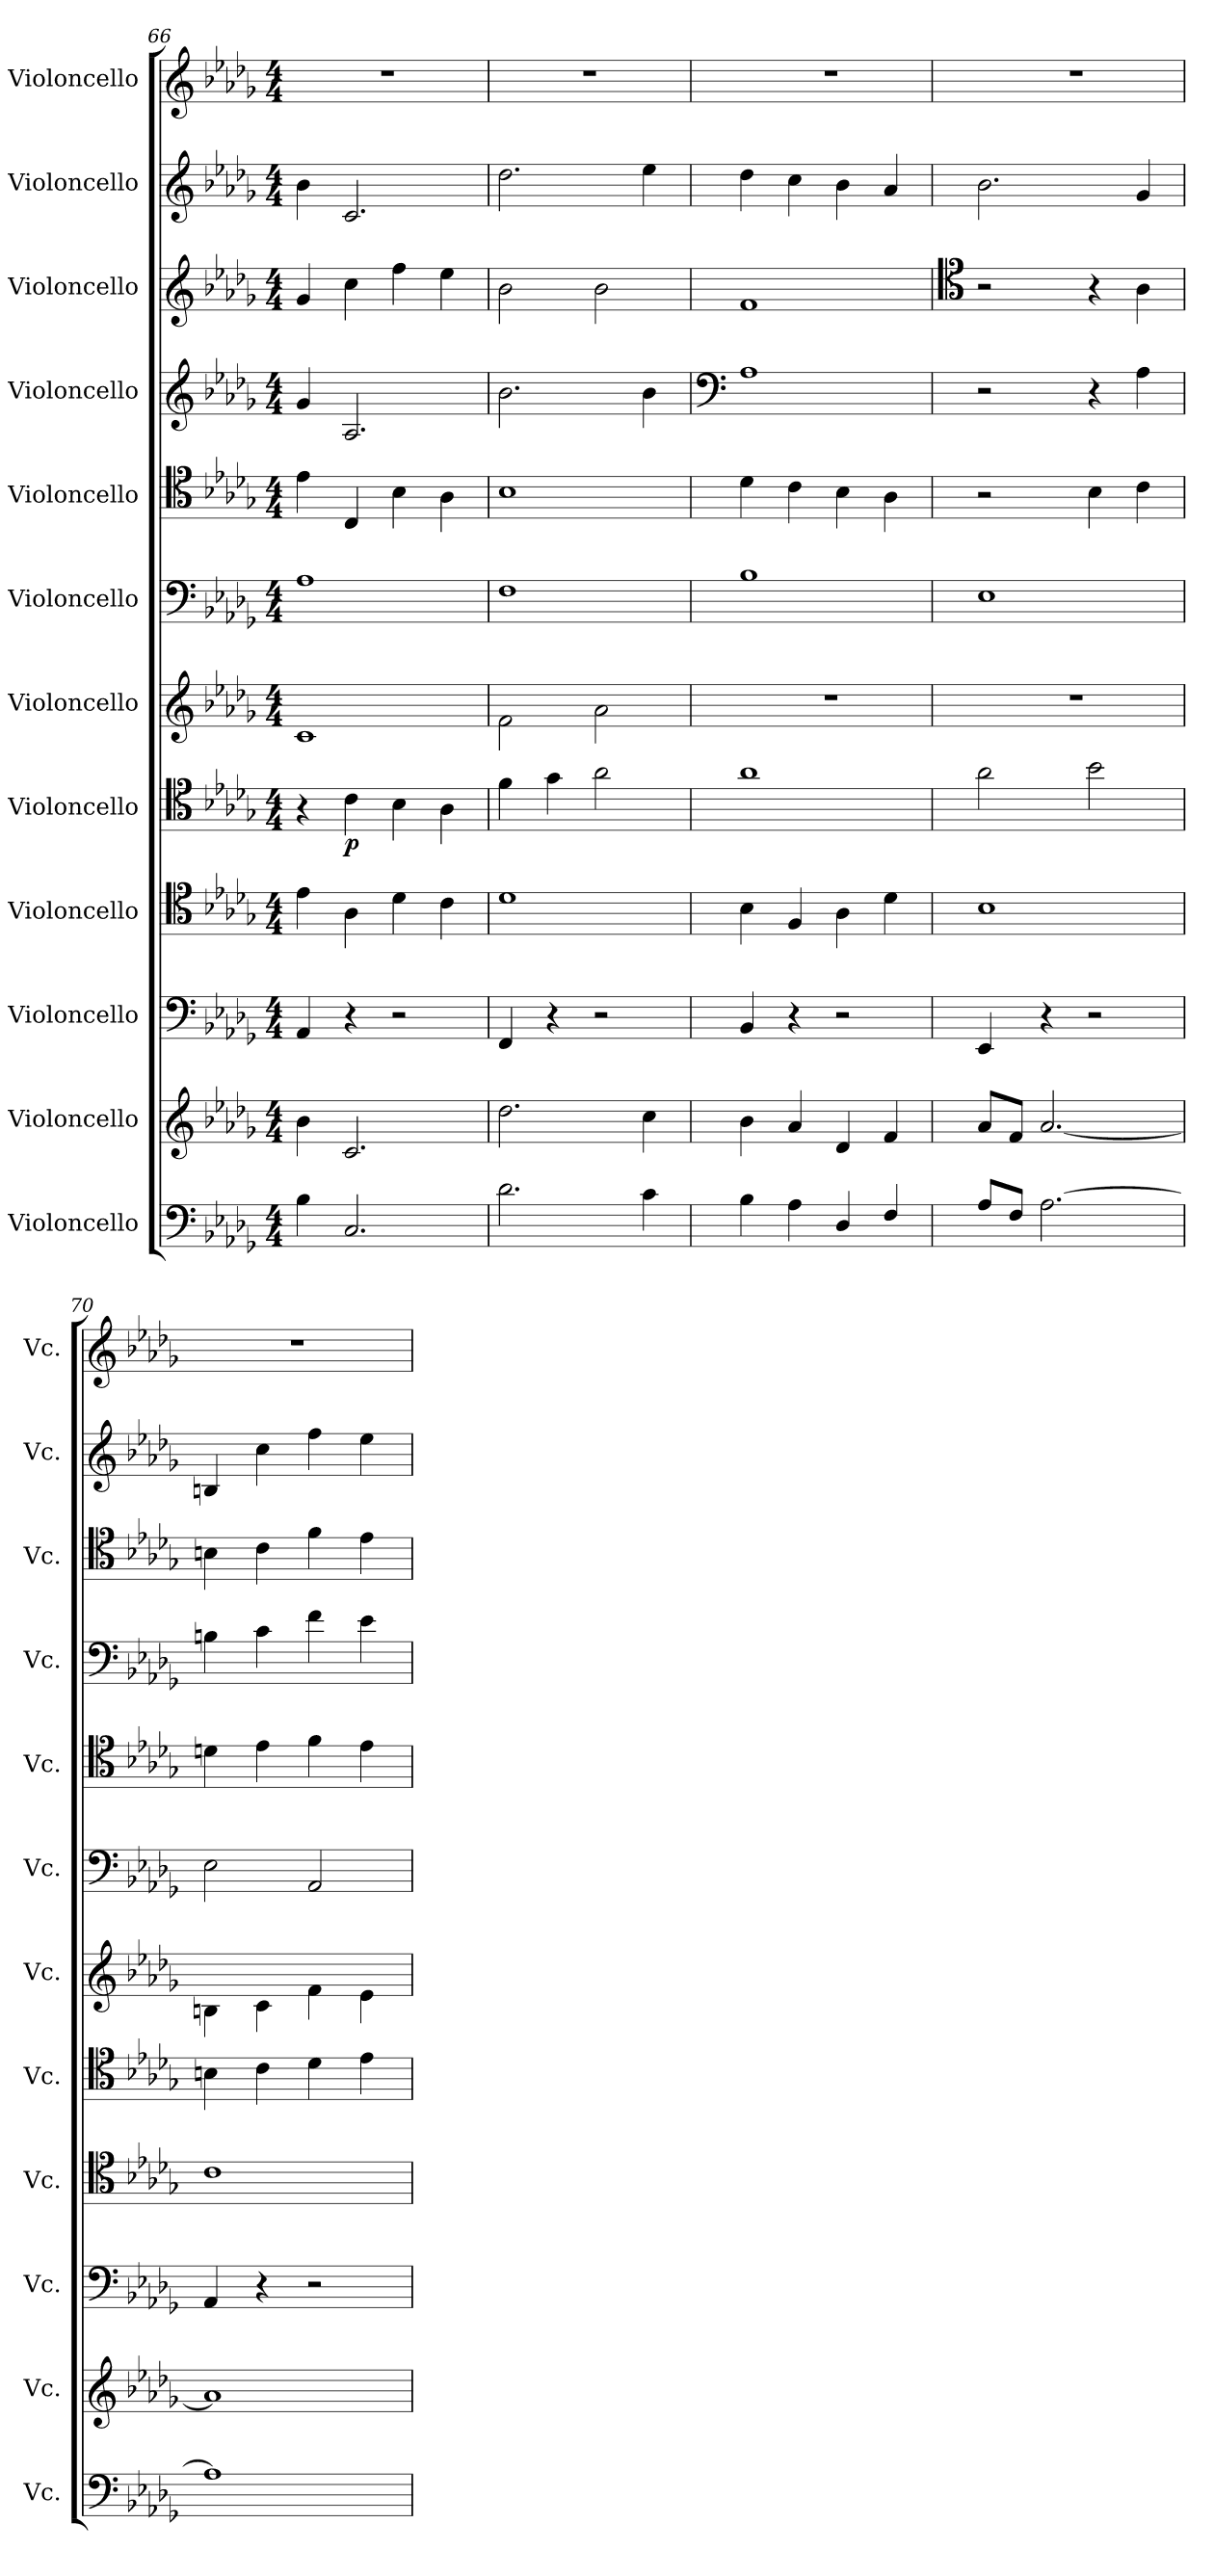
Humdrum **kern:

**kern	**kern	**kern	**kern	**kern	**dynam	**kern	**kern	**kern	**kern	**kern	**kern	**kern
*part12	*part11	*part10	*part9	*part8	*part8	*part7	*part6	*part5	*part4	*part3	*part2	*part1
*staff12	*staff11	*staff10	*staff9	*staff8	*staff8	*staff7	*staff6	*staff5	*staff4	*staff3	*staff2	*staff1
*I"Violoncello	*I"Violoncello	*I"Violoncello	*I"Violoncello	*I"Violoncello	*	*I"Violoncello	*I"Violoncello	*I"Violoncello	*I"Violoncello	*I"Violoncello	*I"Violoncello	*I"Violoncello
*I'Vc.	*I'Vc.	*I'Vc.	*I'Vc.	*I'Vc.	*	*I'Vc.	*I'Vc.	*I'Vc.	*I'Vc.	*I'Vc.	*I'Vc.	*I'Vc.
*clefF4	*clefG2	*clefF4	*clefC4	*clefC4	*	*clefG2	*clefF4	*clefC4	*clefG2	*clefG2	*clefG2	*clefG2
*k[b-e-a-d-g-]	*k[b-e-a-d-g-]	*k[b-e-a-d-g-]	*k[b-e-a-d-g-]	*k[b-e-a-d-g-]	*	*k[b-e-a-d-g-]	*k[b-e-a-d-g-]	*k[b-e-a-d-g-]	*k[b-e-a-d-g-]	*k[b-e-a-d-g-]	*k[b-e-a-d-g-]	*k[b-e-a-d-g-]
*M4/4	*M4/4	*M4/4	*M4/4	*M4/4	*	*M4/4	*M4/4	*M4/4	*M4/4	*M4/4	*M4/4	*M4/4
=66	=66	=66	=66	=66	=66	=66	=66	=66	=66	=66	=66	=66
4B-\	4b-\	4AA-/	4e-\	4r	.	1c	1A-	4e-\	4g-/	4g-/	4b-\	1r
!	!	!	!	!	!LO:DY:b	!	!	!	!	!	!	!
2.C/	2.c/	4r	4A-\	4c\	p	.	.	4C/	2.A-/	4cc\	2.c/	.
.	.	2r	4d-\	4B-\	.	.	.	4B-\	.	4ff\	.	.
.	.	.	4c\	4A-\	.	.	.	4A-\	.	4ee-\	.	.
!!LO:PB:g=z
=67	=67	=67	=67	=67	=67	=67	=67	=67	=67	=67	=67	=67
2.d-\	2.dd-\	4FF/	1d-	4f\	.	2f\	1F	1B-	2.b-\	2b-\	2.dd-\	1r
.	.	4r	.	4g-\	.	.	.	.	.	.	.	.
.	.	2r	.	2a-\	.	2a-\	.	.	.	2b-\	.	.
4c\	4cc\	.	.	.	.	.	.	.	4b-\	.	4ee-\	.
=68	=68	=68	=68	=68	=68	=68	=68	=68	=68	=68	=68	=68
*	*	*	*	*	*	*	*	*	*clefF4	*	*	*
4B-\	4b-\	4BB-/	4B-\	1a-	.	1r	1B-	4d-\	1A-	1f	4dd-\	1r
4A-\	4a-/	4r	4F/	.	.	.	.	4c\	.	.	4cc\	.
4D-/	4d-/	2r	4A-\	.	.	.	.	4B-\	.	.	4b-\	.
4F/	4f/	.	4d-\	.	.	.	.	4A-\	.	.	4a-/	.
=69	=69	=69	=69	=69	=69	=69	=69	=69	=69	=69	=69	=69
*	*	*	*	*	*	*	*	*	*	*clefC4	*	*
8A-/L	8a-/L	4EE-/	1B-	2a-\	.	1r	1E-	2r	2r	2r	2.b-\	1r
8F/J	8f/J	.	.	.	.	.	.	.	.	.	.	.
[2.A-\	[2.a-/	4r	.	.	.	.	.	.	.	.	.	.
.	.	2r	.	2b-\	.	.	.	4B-\	4r	4r	.	.
.	.	.	.	.	.	.	.	4c\	4A-\	4A-\	4g-/	.
=70	=70	=70	=70	=70	=70	=70	=70	=70	=70	=70	=70	=70
1A-]	1a-]	4AA-/	1c	4Bn\	.	4Bn\	2E-\	4dn\	4Bn\	4Bn\	4Bn/	1r
.	.	4r	.	4c\	.	4c\	.	4e-\	4c\	4c\	4cc\	.
.	.	2r	.	4d-\	.	4f\	2AA-/	4f\	4f\	4f\	4ff\	.
.	.	.	.	4e-\	.	4e-\	.	4e-\	4e-\	4e-\	4ee-\	.
=	=	=	=	=	=	=	=	=	=	=	=	=
*-	*-	*-	*-	*-	*-	*-	*-	*-	*-	*-	*-	*-
